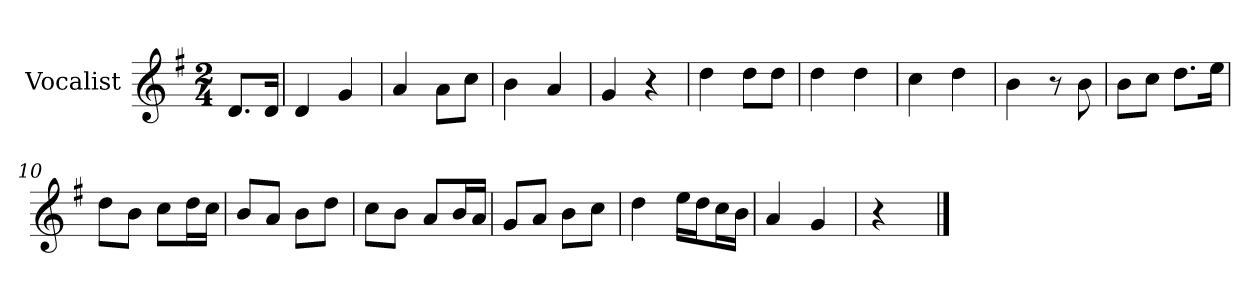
**kern
*part1
*staff1
*I"Vocalist
*k[f#]
*G:
*M2/4
=
8.dL
16dJk
=1
4d
4g
=2
4a
8aL
8ccJ
=3
4b
4a
=4
4g
4r
=5
4dd
8ddL
8ddJ
=6
4dd
4dd
=7
4cc
4dd
=8
4b
8r
8b
=9
8bL
8ccJ
8.ddL
16eeJk
=10
8ddL
8bJ
8ccL
16ddL
16ccJJ
=11
8bL
8aJ
8bL
8ddJ
=12
8ccL
8bJ
8aL
16bL
16aJJ
=13
8gL
8aJ
8bL
8ccJ
=14
4dd
16eeLL
16ddJ
16ccL
16bJJ
=15
4a
4g
=16
4r
==
*-
